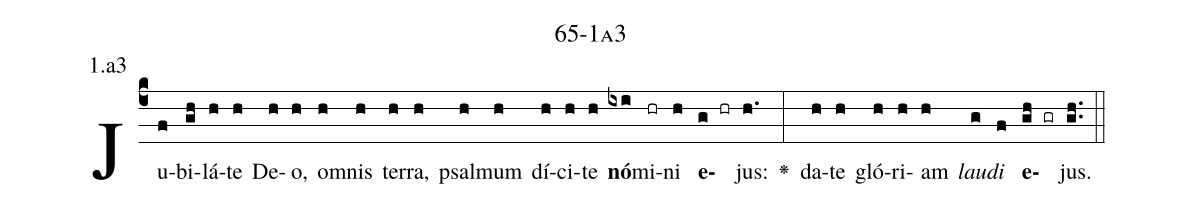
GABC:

name: 65-1a3;
annotation: 1.a3;
%%
(c4)Ju(f)bi(gh)lá(h)te(h) De(h)o,(h) om(h)nis(h) ter(h)ra,(h) psal(h)mum(h) dí(h)ci(h)te(h) <b>nó</b>(ixi)mi(hr)ni(h) <b>e</b>(g hr)jus:(h.) <v>\greheightstar</v>(:) da(h)te(h) gló(h)ri(h)am(h) <i>lau</i>(g)<i>di</i>(f) <b>e</b>(gh gr)jus.(gh..) (::)


%E(h) u(h) o(g) u(f) a(gh) e.(gh..) (::)
